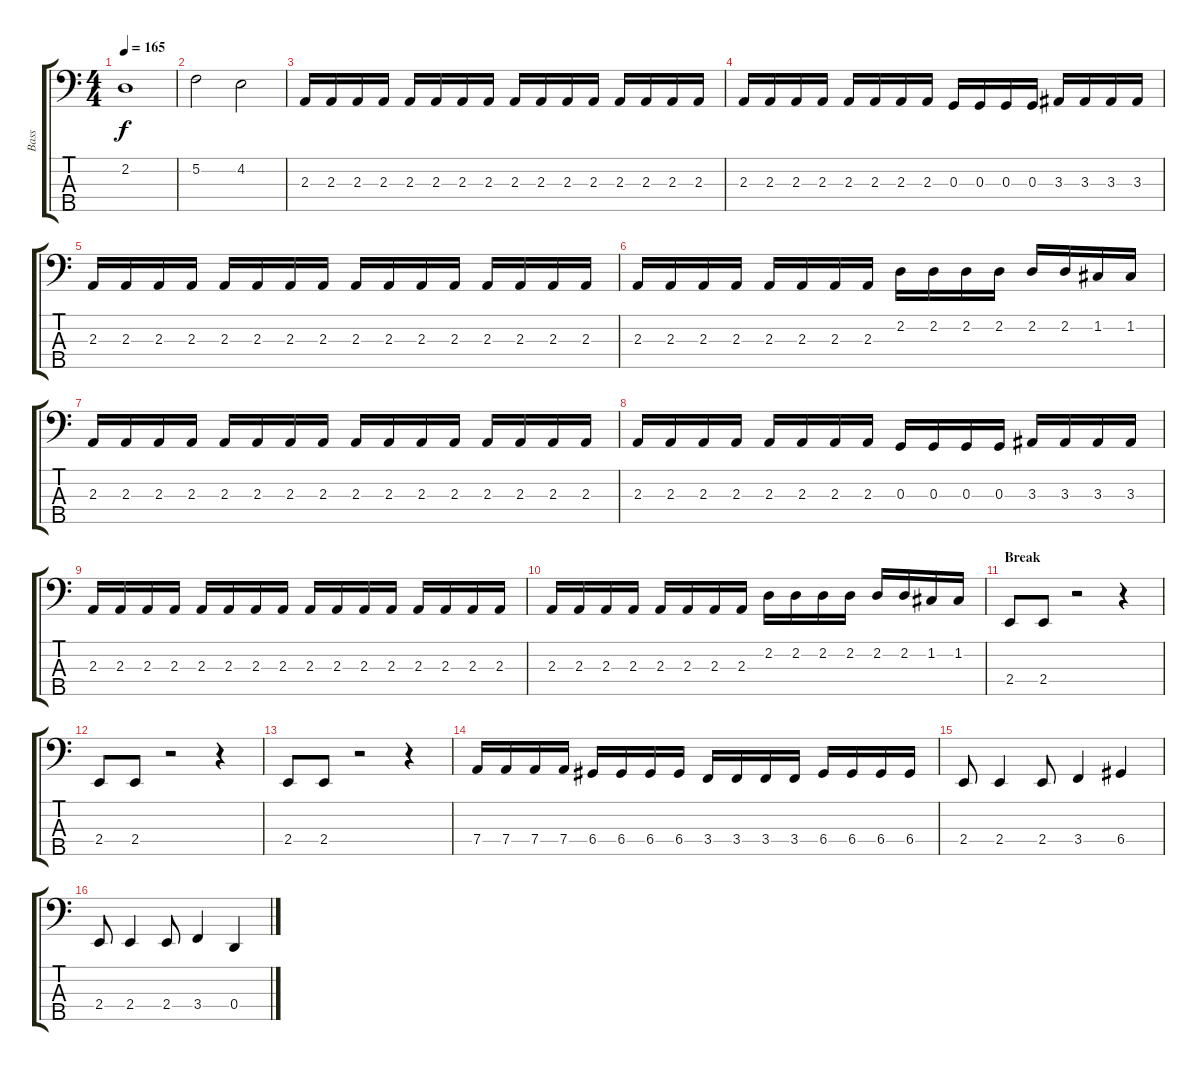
\track ("Bass" "Bass") {instrument electricbassfinger}
\staff {score tabs}
\tuning (F2 C2 G1 D1 A0) {hide}
\ts (4 4)
\tempo 165
\clef f4
\ks c
2.2.1{dy f} |
5.2.2 4.2.2 |
2.3.16 2.3.16 2.3.16 2.3.16 2.3.16 2.3.16 2.3.16 2.3.16 2.3.16 2.3.16 2.3.16 2.3.16 2.3.16 2.3.16 2.3.16 2.3.16 |
2.3.16 2.3.16 2.3.16 2.3.16 2.3.16 2.3.16 2.3.16 2.3.16 0.3.16 0.3.16 0.3.16 0.3.16 3.3.16 3.3.16 3.3.16 3.3.16 |
2.3.16 2.3.16 2.3.16 2.3.16 2.3.16 2.3.16 2.3.16 2.3.16 2.3.16 2.3.16 2.3.16 2.3.16 2.3.16 2.3.16 2.3.16 2.3.16 |
2.3.16 2.3.16 2.3.16 2.3.16 2.3.16 2.3.16 2.3.16 2.3.16 2.2.16 2.2.16 2.2.16 2.2.16 2.2.16 2.2.16 1.2.16 1.2.16 |
2.3.16 2.3.16 2.3.16 2.3.16 2.3.16 2.3.16 2.3.16 2.3.16 2.3.16 2.3.16 2.3.16 2.3.16 2.3.16 2.3.16 2.3.16 2.3.16 |
2.3.16 2.3.16 2.3.16 2.3.16 2.3.16 2.3.16 2.3.16 2.3.16 0.3.16 0.3.16 0.3.16 0.3.16 3.3.16 3.3.16 3.3.16 3.3.16 |
2.3.16 2.3.16 2.3.16 2.3.16 2.3.16 2.3.16 2.3.16 2.3.16 2.3.16 2.3.16 2.3.16 2.3.16 2.3.16 2.3.16 2.3.16 2.3.16 |
2.3.16 2.3.16 2.3.16 2.3.16 2.3.16 2.3.16 2.3.16 2.3.16 2.2.16 2.2.16 2.2.16 2.2.16 2.2.16 2.2.16 1.2.16 1.2.16 |
\section ("" "Break")
2.4.8 2.4.8 r.2 r.4 |
2.4.8 2.4.8 r.2 r.4 |
2.4.8 2.4.8 r.2 r.4 |
7.4.16 7.4.16 7.4.16 7.4.16 6.4.16 6.4.16 6.4.16 6.4.16 3.4.16 3.4.16 3.4.16 3.4.16 6.4.16 6.4.16 6.4.16 6.4.16 |
2.4.8 2.4.4 2.4.8 3.4.4 6.4.4 |
2.4.8 2.4.4 2.4.8 3.4.4 0.4.4
